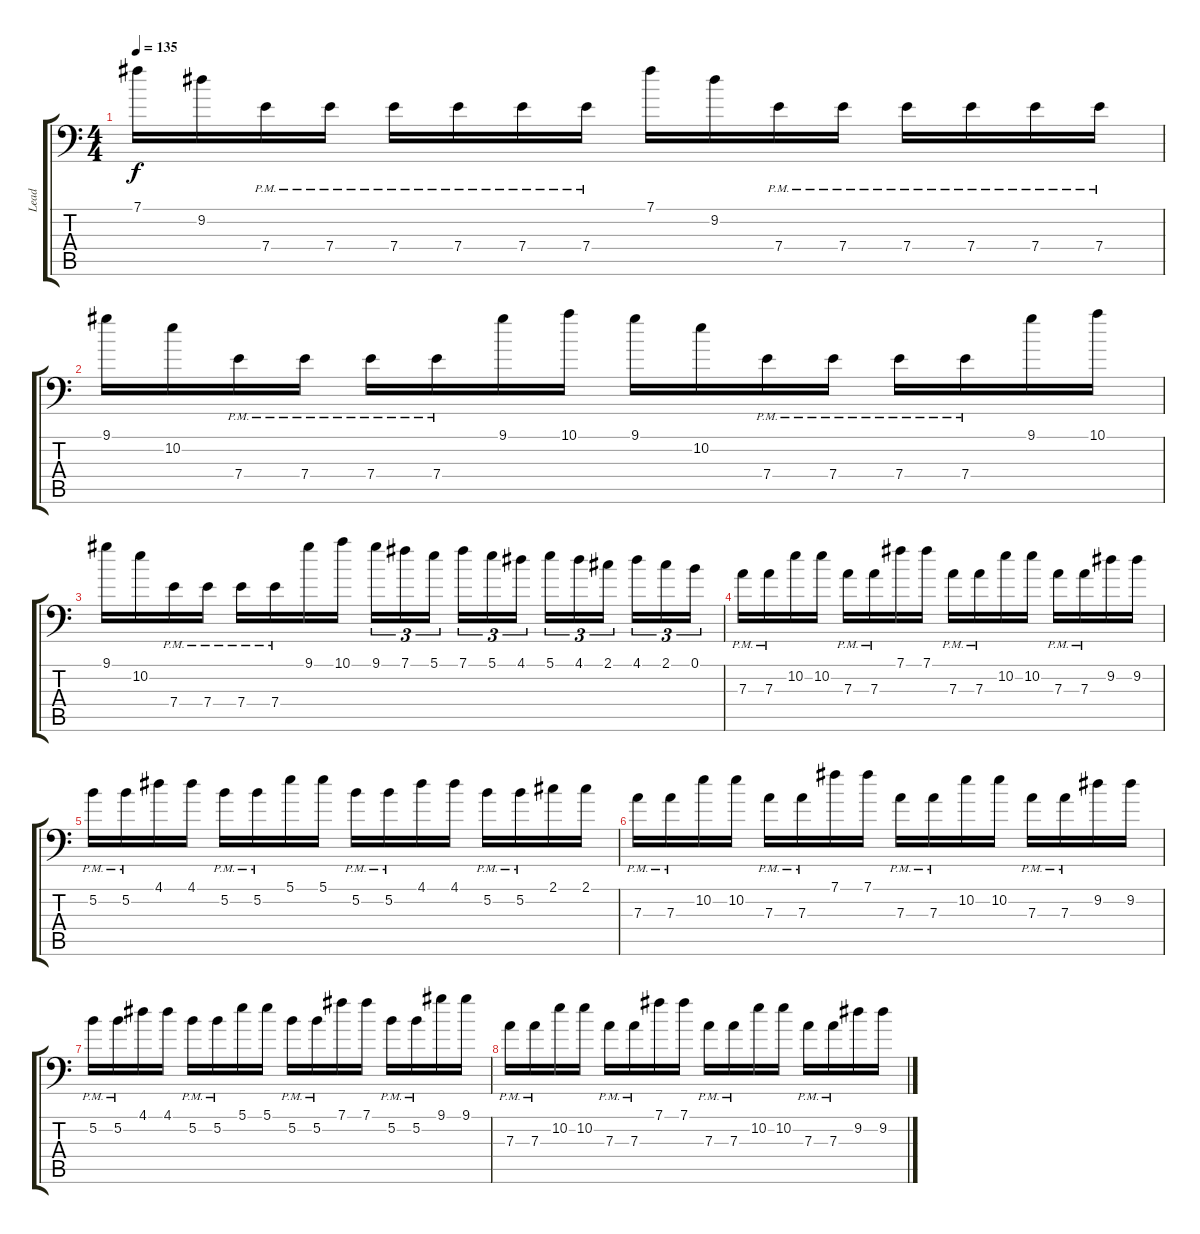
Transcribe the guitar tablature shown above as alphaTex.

\track ("Lead" "Lead") {instrument distortionguitar}
\staff {score tabs}
\tuning (B3 Gb3 D3 A2 E2 A1) {hide}
\ts (4 4)
\tempo 135
\clef f4
\ks c
7.1.16{dy f} 9.2.16 7.4{pm}.16 7.4{pm}.16 7.4{pm}.16 7.4{pm}.16 7.4{pm}.16 7.4{pm}.16 7.1.16 9.2.16 7.4{pm}.16 7.4{pm}.16 7.4{pm}.16 7.4{pm}.16 7.4{pm}.16 7.4{pm}.16 |
9.1.16 10.2.16 7.4{pm}.16 7.4{pm}.16 7.4{pm}.16 7.4{pm}.16 9.1.16 10.1.16 9.1.16 10.2.16 7.4{pm}.16 7.4{pm}.16 7.4{pm}.16 7.4{pm}.16 9.1.16 10.1.16 |
9.1.16 10.2.16 7.4{pm}.16 7.4{pm}.16 7.4{pm}.16 7.4{pm}.16 9.1.16 10.1.16 9.1.16{tu (3 2)} 7.1.16{tu (3 2)} 5.1.16{tu (3 2) beam splitsecondary} 7.1.16{tu (3 2)} 5.1.16{tu (3 2)} 4.1.16{tu (3 2)} 5.1.16{tu (3 2)} 4.1.16{tu (3 2)} 2.1.16{tu (3 2) beam splitsecondary} 4.1.16{tu (3 2)} 2.1.16{tu (3 2)} 0.1.16{tu (3 2)} |
7.3{pm}.16 7.3{pm}.16 10.2.16 10.2.16 7.3{pm}.16 7.3{pm}.16 7.1.16 7.1.16 7.3{pm}.16 7.3{pm}.16 10.2.16 10.2.16 7.3{pm}.16 7.3{pm}.16 9.2.16 9.2.16 |
5.2{pm}.16 5.2{pm}.16 4.1.16 4.1.16 5.2{pm}.16 5.2{pm}.16 5.1.16 5.1.16 5.2{pm}.16 5.2{pm}.16 4.1.16 4.1.16 5.2{pm}.16 5.2{pm}.16 2.1.16 2.1.16 |
7.3{pm}.16 7.3{pm}.16 10.2.16 10.2.16 7.3{pm}.16 7.3{pm}.16 7.1.16 7.1.16 7.3{pm}.16 7.3{pm}.16 10.2.16 10.2.16 7.3{pm}.16 7.3{pm}.16 9.2.16 9.2.16 |
5.2{pm}.16 5.2{pm}.16 4.1.16 4.1.16 5.2{pm}.16 5.2{pm}.16 5.1.16 5.1.16 5.2{pm}.16 5.2{pm}.16 7.1.16 7.1.16 5.2{pm}.16 5.2{pm}.16 9.1.16 9.1.16 |
7.3{pm}.16 7.3{pm}.16 10.2.16 10.2.16 7.3{pm}.16 7.3{pm}.16 7.1.16 7.1.16 7.3{pm}.16 7.3{pm}.16 10.2.16 10.2.16 7.3{pm}.16 7.3{pm}.16 9.2.16 9.2.16
